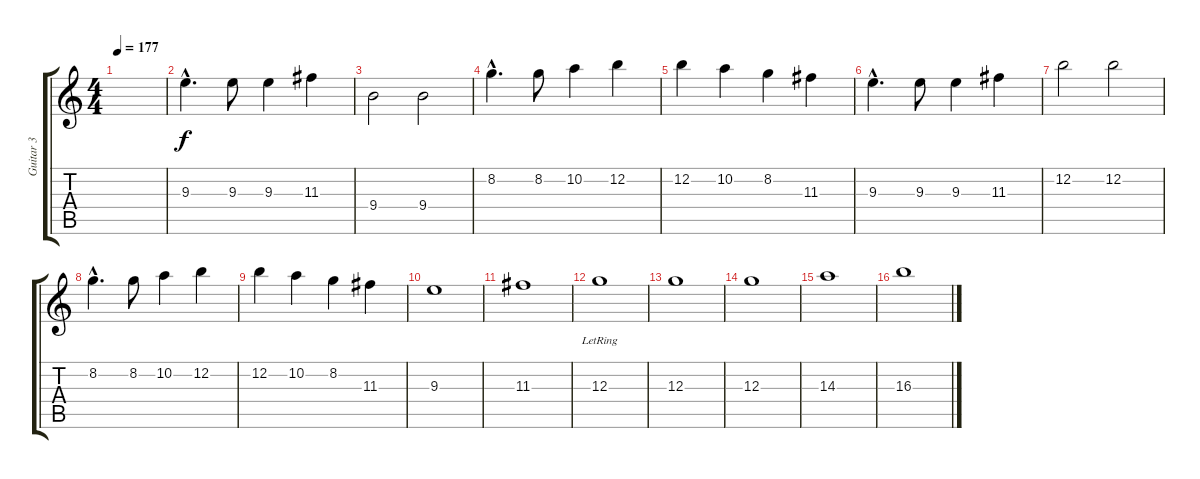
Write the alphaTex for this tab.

\track ("Guitar 3" "Guitar 3") {instrument distortionguitar}
\staff {score tabs}
\tuning (E4 B3 G3 D3 A2 E2) {hide}
\ts (4 4)
\tempo 177
\clef g2
\ks c
|
9.3{hac}.4{d} 9.3.8 9.3.4 11.3.4 |
9.4.2 9.4.2 |
8.2{hac}.4{d} 8.2.8 10.2.4 12.2.4 |
12.2.4 10.2.4 8.2.4 11.3.4 |
9.3{hac}.4{d} 9.3.8 9.3.4 11.3.4 |
12.2.2 12.2.2 |
8.2{hac}.4{d} 8.2.8 10.2.4 12.2.4 |
12.2.4 10.2.4 8.2.4 11.3.4 |
9.3.1 |
11.3.1 |
12.3{lr}.1 |
12.3.1 |
12.3.1 |
14.3.1 |
16.3.1
